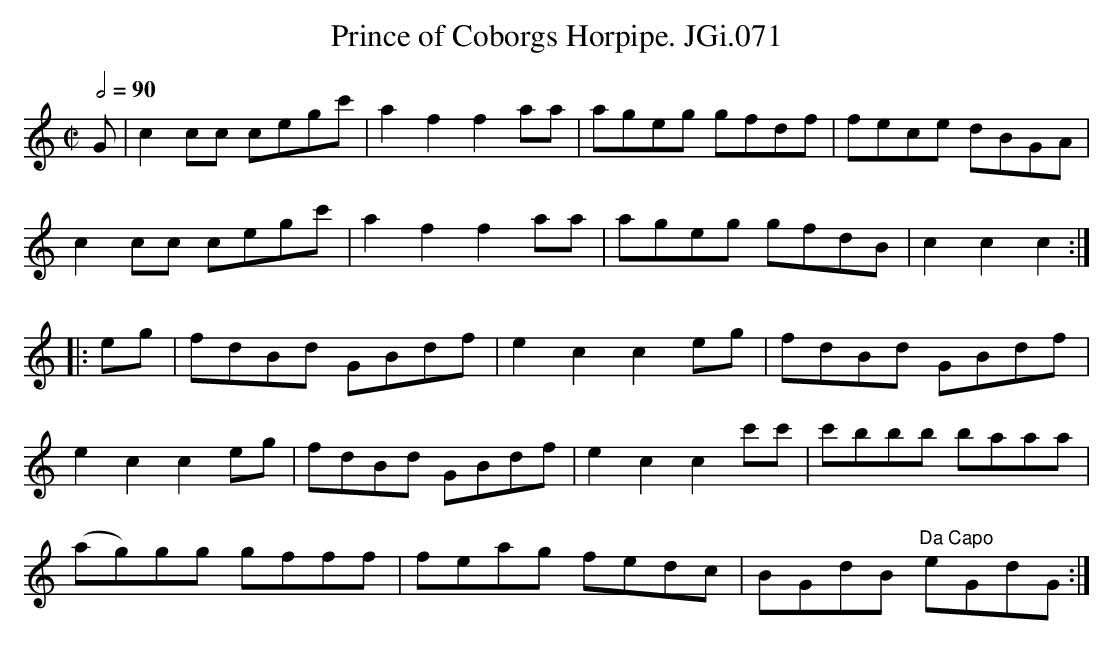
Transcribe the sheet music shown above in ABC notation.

X:1
T:Prince of Coborgs Horpipe. JGi.071
M:C|
L:1/8
Q:1/2=90
K:C
G|c2cc cegc'|a2f2f2aa|ageg gfdf| fece dBGA|
c2 cc cegc'|a2f2f2aa|ageg gfdB|c2c2c2:|
|:eg|fdBd GBdf|e2c2c2eg|fdBd GBdf|
e2c2c2eg|fdBd GBdf|e2c2c2c'c'|c'bbb baaa|
(ag)gg gfff|feag fedc|BGdB"Da Capo" eGdG:|
